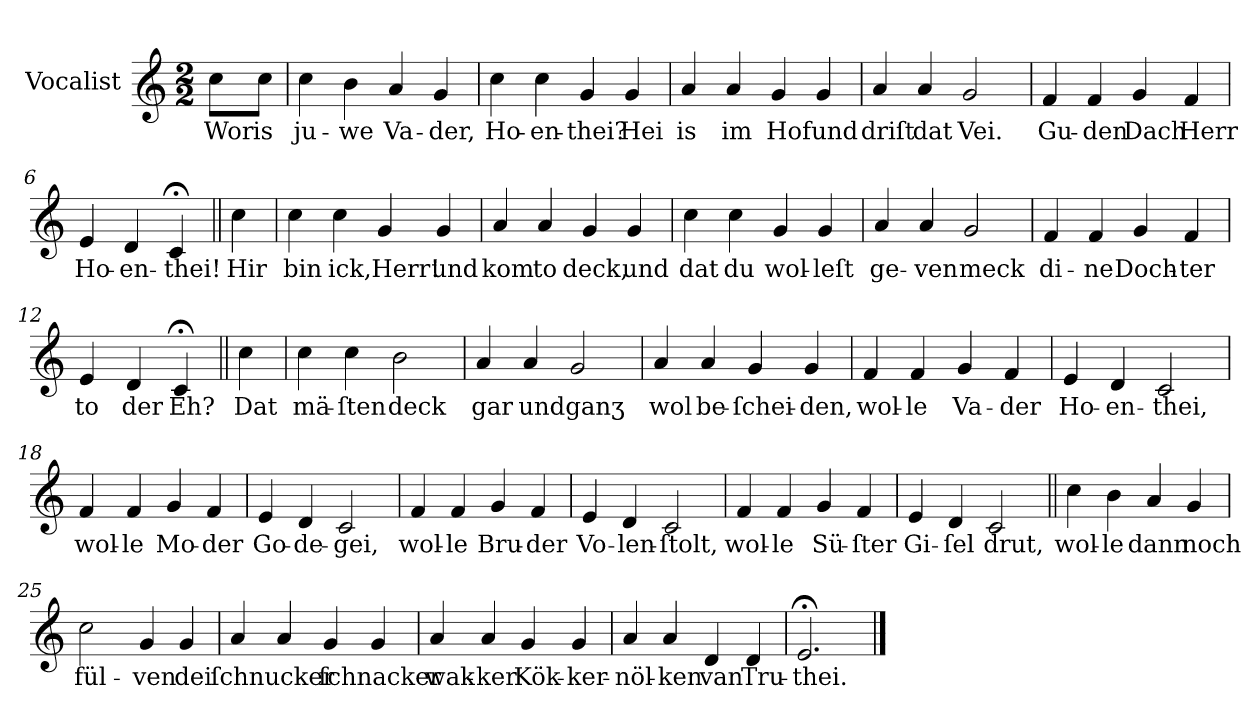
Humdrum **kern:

**kern	**text
*part1	*part1
*staff1	*staff1
*I"Vocalist	*
*k[]	*
*C:	*
*M2/2	*
=	=
8ccL	Wor
8ccJ	is
=1	=1
4cc	ju-
4b	-we
4a	Va-
4g	-der,
=2	=2
4cc	Ho-
4cc	-en-
4g	-thei?
4g	Hei
=3	=3
4a	is
4a	im
4g	Hof
4g	und
=4	=4
4a	driſt
4a	dat
2g	Vei.
=5	=5
4f	Gu-
4f	-den
4g	Dach
4f	Herr
=6	=6
4e	Ho-
4d	-en-
4c;<	-thei!
=||	=||
4cc	Hir
=7	=7
4cc	bin
4cc	ick,
4g	Herr!
4g	und
=8	=8
4a	kom
4a	to
4g	deck,
4g	und
=9	=9
4cc	dat
4cc	du
4g	wol-
4g	-leſt
=10	=10
4a	ge-
4a	-ven
2g	meck
=11	=11
4f	di-
4f	-ne
4g	Doch-
4f	-ter
=12	=12
4e	to
4d	der
4c;<	Eh?
=||	=||
4cc	Dat
=13	=13
4cc	mä-
4cc	-ſten
2b	deck
=14	=14
4a	gar
4a	und
2g	ganʒ
=15	=15
4a	wol
4a	be-
4g	-ſchei-
4g	-den,
=16	=16
4f	wol-
4f	-le
4g	Va-
4f	-der
=17	=17
4e	Ho-
4d	-en-
2c	-thei,
=18	=18
4f	wol-
4f	-le
4g	Mo-
4f	-der
=19	=19
4e	Go-
4d	-de-
2c	-gei,
=20	=20
4f	wol-
4f	-le
4g	Bru-
4f	-der
=21	=21
4e	Vo-
4d	-len-
2c	-ſtolt,
=22	=22
4f	wol-
4f	-le
4g	Sü-
4f	-ſter
=23	=23
4e	Gi-
4d	-ſel
2c	drut,
=24||	=24||
4cc	wol-
4b	-le
4a	dann
4g	noch
=25	=25
2cc	fül-
4g	-ven
4g	dei
=26	=26
4a	ſchnucker
4a	.
4g	ſchnacker
4g	.
=27	=27
4a	wak-
4a	-ker
4g	Kök-
4g	-ker-
=28	=28
4a	-nöl-
4a	-ken
4d	van
4d	Tru-
=29	=29
2.e;<	-thei.
==	==
*-	*-
